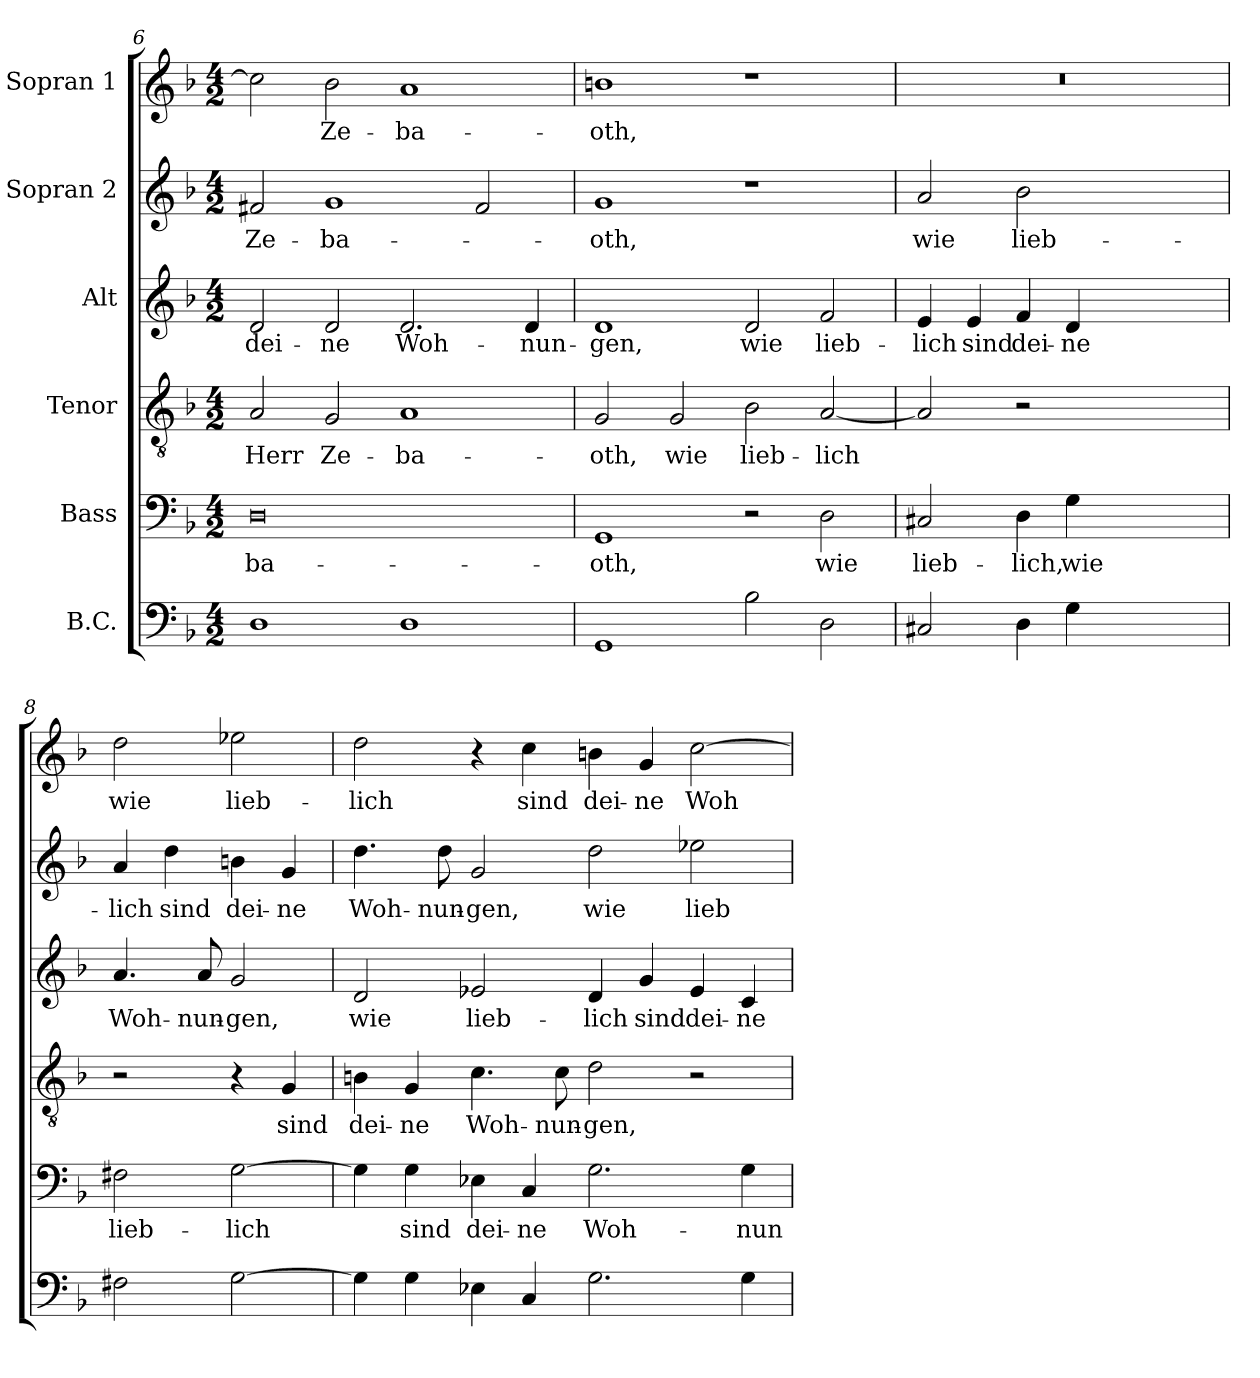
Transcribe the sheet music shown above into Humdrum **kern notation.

**kern	**kern	**text	**kern	**text	**kern	**text	**kern	**text	**kern	**text
*part6	*part5	*part5	*part4	*part4	*part3	*part3	*part2	*part2	*part1	*part1
*staff6	*staff5	*staff5	*staff4	*staff4	*staff3	*staff3	*staff2	*staff2	*staff1	*staff1
*I"B.C.	*I"Bass	*	*I"Tenor	*	*I"Alt	*	*I"Sopran 2	*	*I"Sopran 1	*
*clefF4	*clefF4	*	*clefGv2	*	*clefG2	*	*clefG2	*	*clefG2	*
*k[b-]	*k[b-]	*	*k[b-]	*	*k[b-]	*	*k[b-]	*	*k[b-]	*
*M4/2	*M4/2	*	*M4/2	*	*M4/2	*	*M4/2	*	*M4/2	*
=6	=6	=6	=6	=6	=6	=6	=6	=6	=6	=6
1D	0D	-ba-	2A/	Herr	2d/	dei-	2f#X/	Ze-	2cc\]	.
.	.	.	2G/	Ze-	2d/	-ne	1g	-ba-	2b-\	Ze-
1D	.	.	1A	-ba-	2.d/	Woh-	.	.	1a	-ba-
.	.	.	.	.	.	.	2f#/	.	.	.
.	.	.	.	.	4d/	-nun-	.	.	.	.
=7	=7	=7	=7	=7	=7	=7	=7	=7	=7	=7
1GG	1GG	-oth,	2G/	-oth,	1d	-gen,	1g	-oth,	1bn	-oth,
.	.	.	2G/	wie	.	.	.	.	.	.
2B-\	2r	.	2B-\	lieb-	2d/	wie	1r	.	1r	.
2D\	2D\	wie	[2A/	-lich	2f/	lieb-	.	.	.	.
=8	=8	=8	=8	=8	=8	=8	=8	=8	=8	=8
2C#X/	2C#X/	lieb-	2A/]	.	4e/	-lich	2a/	wie	0r	.
.	.	.	.	.	4e/	sind	.	.	.	.
4D\	4D\	-lich,	2r	.	4f/	dei-	2b-\	lieb-	.	.
4G\	4G\	wie	.	.	4d/	-ne	.	.	.	.
1ryy	1ryy	.	1ryy	.	1ryy	.	1ryy	.	.	.
!!LO:PB:g=z
=8X1	=8X1	=8X1	=8X1	=8X1	=8X1	=8X1	=8X1	=8X1	=8X1	=8X1
2F#X\	2F#X\	lieb-	2r	.	4.a/	Woh-	4a/	-lich	2dd\	wie
.	.	.	.	.	.	.	4dd\	sind	.	.
.	.	.	.	.	8a/	-nun-	.	.	.	.
[2G\	[2G\	-lich	4r	.	2g/	-gen,	4bn\	dei-	2ee-X\	lieb-
.	.	.	4G/	sind	.	.	4g/	-ne	.	.
=9	=9	=9	=9	=9	=9	=9	=9	=9	=9	=9
4G\]	4G\]	.	4Bn\	dei-	2d/	wie	4.dd\	Woh-	2dd\	-lich
4G\	4G\	sind	4G/	-ne	.	.	.	.	.	.
.	.	.	.	.	.	.	8dd\	-nun-	.	.
4E-X\	4E-X\	dei-	4.c\	Woh-	2e-X/	lieb-	2g/	-gen,	4r	.
4C/	4C/	-ne	.	.	.	.	.	.	4cc\	sind
.	.	.	8c\	-nun-	.	.	.	.	.	.
2.G\	2.G\	Woh-	2d\	-gen,	4d/	-lich	2dd\	wie	4bn\	dei-
.	.	.	.	.	4g/	sind	.	.	4g/	-ne
.	.	.	2r	.	4e-/	dei-	2ee-X\	lieb-	[2cc\	Woh-
4G\	4G\	-nun-	.	.	4c/	-ne	.	.	.	.
=	=	=	=	=	=	=	=	=	=	=
*-	*-	*-	*-	*-	*-	*-	*-	*-	*-	*-
